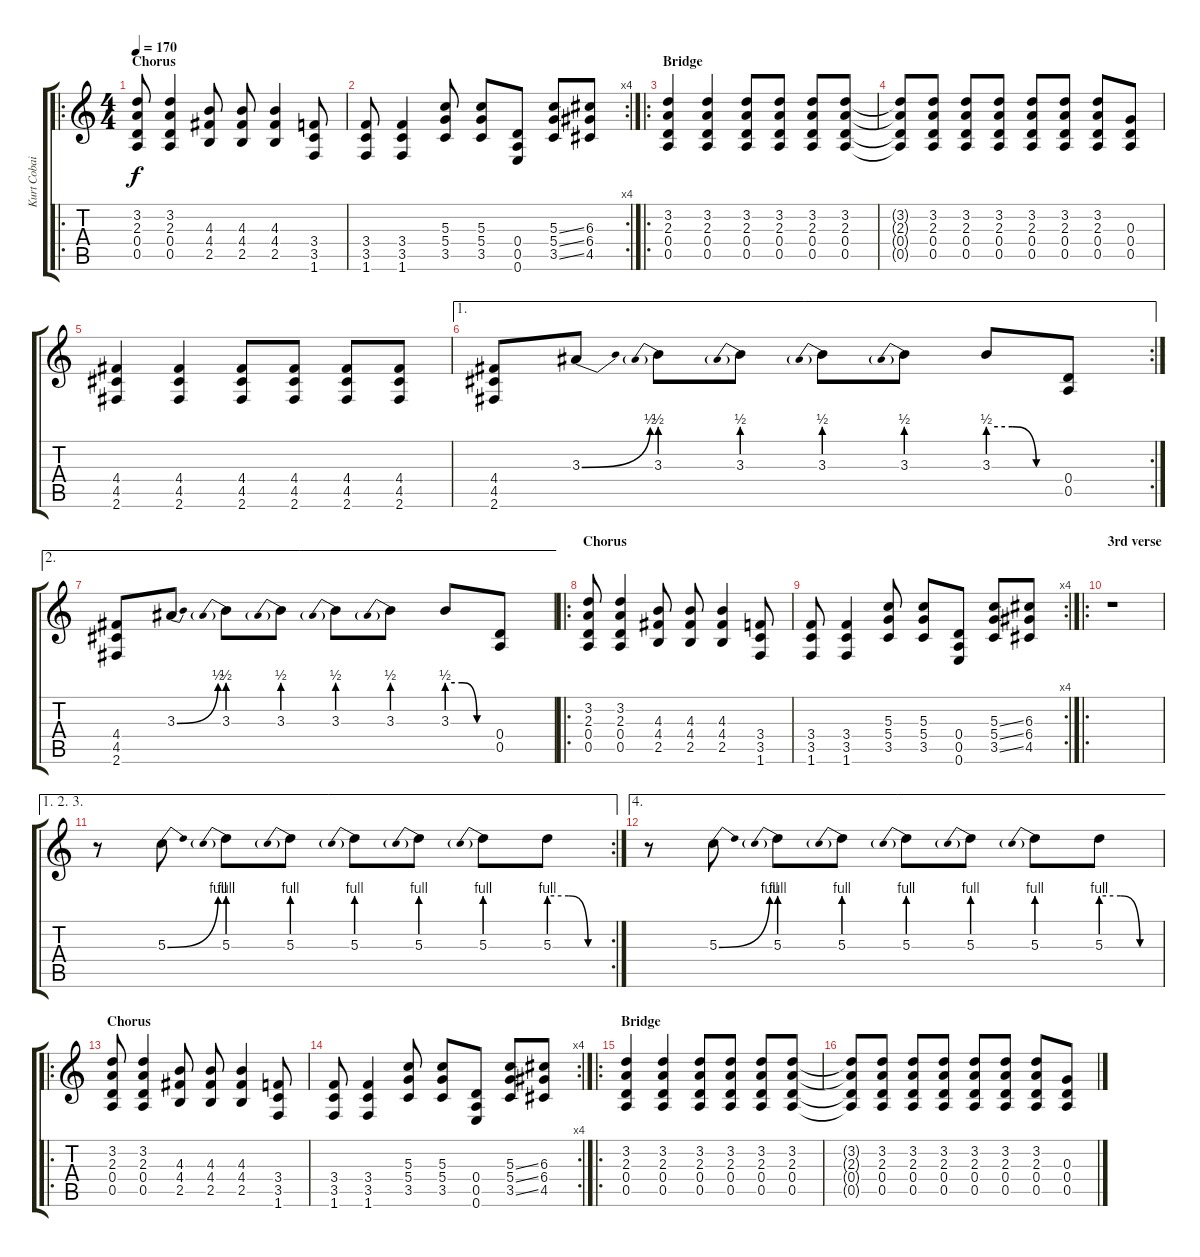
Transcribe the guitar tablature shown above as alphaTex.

\track ("Kurt Cobain" "Kurt Cobai") {instrument distortionguitar}
\staff {score tabs}
\tuning (E4 B3 G3 D3 A2 E2) {hide}
\ro
\ts (4 4)
\section ("" "Chorus")
\tempo 170
\clef g2
\ks c
(3.2 2.3 0.4 0.5).8{dy f} (3.2 2.3 0.4 0.5).4 (4.3 4.4 2.5).8 (4.3 4.4 2.5).8 (4.3 4.4 2.5).4 (3.4 3.5 1.6).8 |
\rc 4
(3.4 3.5 1.6).8 (3.4 3.5 1.6).4 (5.3 5.4 3.5).8 (5.3 5.4 3.5).8 (0.4 0.5 0.6).8 (5.3{ss} 5.4{ss} 3.5{ss}).8 (6.3 6.4 4.5).8 |
\ro
\section ("" "Bridge")
(3.2 2.3 0.4 0.5).4 (3.2 2.3 0.4 0.5).4 (3.2 2.3 0.4 0.5).8 (3.2 2.3 0.4 0.5).8 (3.2 2.3 0.4 0.5).8 (3.2 2.3 0.4 0.5).8 |
(3.2{t} 2.3{t} 0.4{t} 0.5{t}).8 (3.2 2.3 0.4 0.5).8 (3.2 2.3 0.4 0.5).8 (3.2 2.3 0.4 0.5).8 (3.2 2.3 0.4 0.5).8 (3.2 2.3 0.4 0.5).8 (3.2 2.3 0.4 0.5).8 (0.3 0.4 0.5).8 |
(4.4 4.5 2.6).4 (4.4 4.5 2.6).4 (4.4 4.5 2.6).8 (4.4 4.5 2.6).8 (4.4 4.5 2.6).8 (4.4 4.5 2.6).8 |
\ae 1
\rc 2
(4.4 4.5 2.6).8 3.3{be (bend 0 0 60 2)}.8 3.3{be (prebend 0 2 60 2)}.8 3.3{be (prebend 0 2 60 2)}.8 3.3{be (prebend 0 2 60 2)}.8 3.3{be (prebend 0 2 60 2)}.8 3.3{be (custom 0 2 20 2 40 0 60 0)}.8 (0.4 0.5).8 |
\ae 2
(4.4 4.5 2.6).8 3.3{be (bend 0 0 60 2)}.8 3.3{be (prebend 0 2 60 2)}.8 3.3{be (prebend 0 2 60 2)}.8 3.3{be (prebend 0 2 60 2)}.8 3.3{be (prebend 0 2 60 2)}.8 3.3{be (custom 0 2 20 2 40 0 60 0)}.8 (0.4 0.5).8 |
\ro
\section ("" "Chorus")
(3.2 2.3 0.4 0.5).8 (3.2 2.3 0.4 0.5).4 (4.3 4.4 2.5).8 (4.3 4.4 2.5).8 (4.3 4.4 2.5).4 (3.4 3.5 1.6).8 |
\rc 4
(3.4 3.5 1.6).8 (3.4 3.5 1.6).4 (5.3 5.4 3.5).8 (5.3 5.4 3.5).8 (0.4 0.5 0.6).8 (5.3{ss} 5.4{ss} 3.5{ss}).8 (6.3 6.4 4.5).8 |
\ro
\section ("" "3rd verse")
r.1 |
\ae (1 2 3)
\rc 2
r.8 5.3{be (bend 0 0 60 4)}.8 5.3{be (prebend 0 4 60 4)}.8 5.3{be (prebend 0 4 60 4)}.8 5.3{be (prebend 0 4 60 4)}.8 5.3{be (prebend 0 4 60 4)}.8 5.3{be (prebend 0 4 60 4)}.8 5.3{be (custom 0 4 20 4 40 0 60 0)}.8 |
\ae 4
r.8 5.3{be (bend 0 0 60 4)}.8 5.3{be (prebend 0 4 60 4)}.8 5.3{be (prebend 0 4 60 4)}.8 5.3{be (prebend 0 4 60 4)}.8 5.3{be (prebend 0 4 60 4)}.8 5.3{be (prebend 0 4 60 4)}.8 5.3{be (custom 0 4 20 4 40 0 60 0)}.8 |
\ro
\section ("" "Chorus")
(3.2 2.3 0.4 0.5).8 (3.2 2.3 0.4 0.5).4 (4.3 4.4 2.5).8 (4.3 4.4 2.5).8 (4.3 4.4 2.5).4 (3.4 3.5 1.6).8 |
\rc 4
(3.4 3.5 1.6).8 (3.4 3.5 1.6).4 (5.3 5.4 3.5).8 (5.3 5.4 3.5).8 (0.4 0.5 0.6).8 (5.3{ss} 5.4{ss} 3.5{ss}).8 (6.3 6.4 4.5).8 |
\ro
\section ("" "Bridge")
(3.2 2.3 0.4 0.5).4 (3.2 2.3 0.4 0.5).4 (3.2 2.3 0.4 0.5).8 (3.2 2.3 0.4 0.5).8 (3.2 2.3 0.4 0.5).8 (3.2 2.3 0.4 0.5).8 |
(3.2{t} 2.3{t} 0.4{t} 0.5{t}).8 (3.2 2.3 0.4 0.5).8 (3.2 2.3 0.4 0.5).8 (3.2 2.3 0.4 0.5).8 (3.2 2.3 0.4 0.5).8 (3.2 2.3 0.4 0.5).8 (3.2 2.3 0.4 0.5).8 (0.3 0.4 0.5).8
